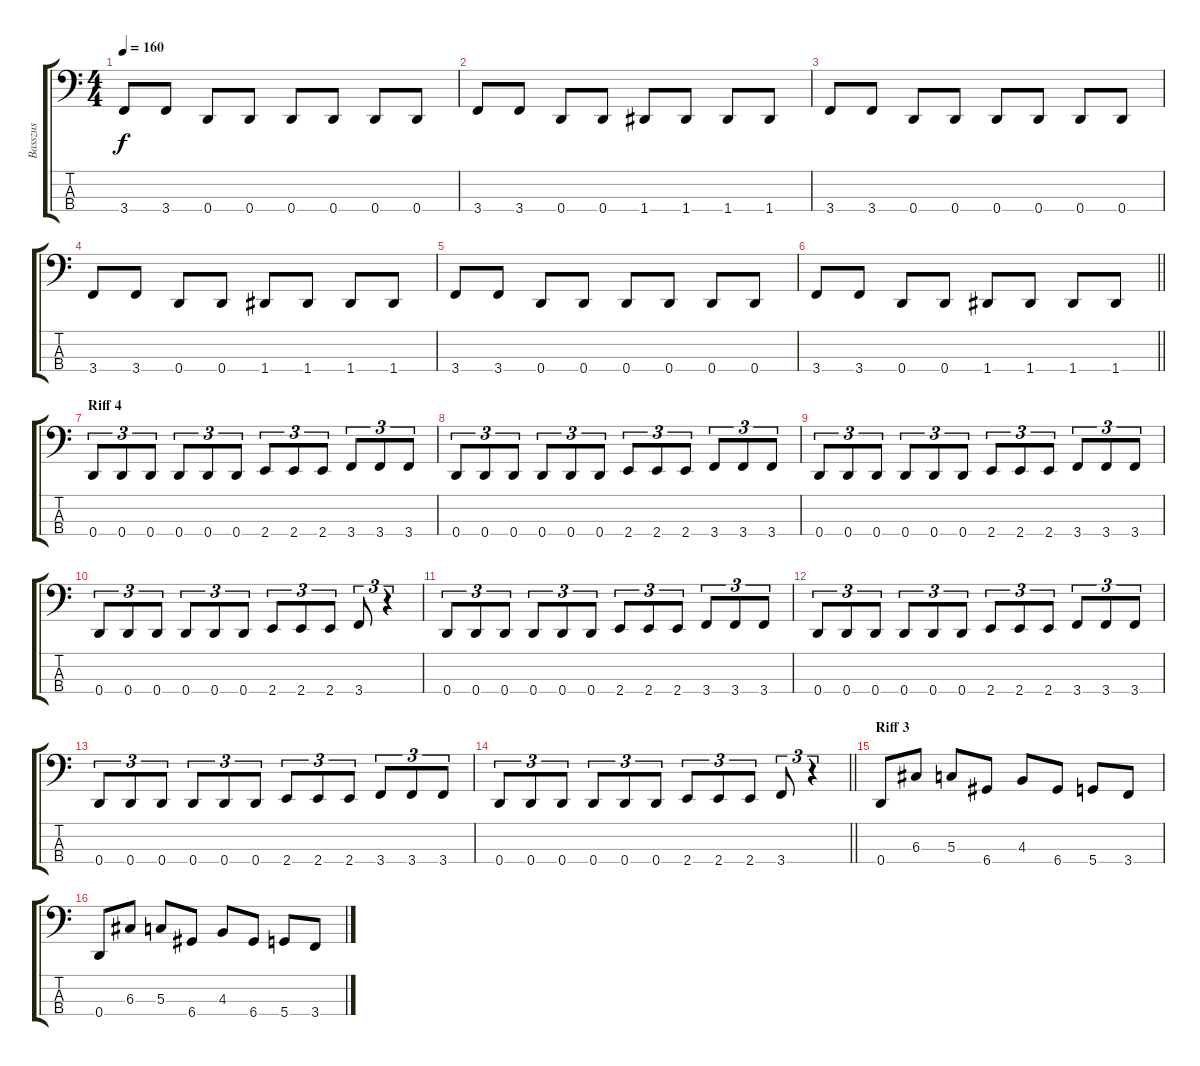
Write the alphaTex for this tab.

\track ("Basszus" "Basszus") {instrument slapbass2}
\staff {score tabs}
\tuning (F2 C2 G1 D1) {hide}
\ts (4 4)
\tempo 160
\clef f4
\ks c
3.4.8{dy f} 3.4.8 0.4.8 0.4.8 0.4.8 0.4.8 0.4.8 0.4.8 |
3.4.8 3.4.8 0.4.8 0.4.8 1.4.8 1.4.8 1.4.8 1.4.8 |
3.4.8 3.4.8 0.4.8 0.4.8 0.4.8 0.4.8 0.4.8 0.4.8 |
3.4.8 3.4.8 0.4.8 0.4.8 1.4.8 1.4.8 1.4.8 1.4.8 |
3.4.8 3.4.8 0.4.8 0.4.8 0.4.8 0.4.8 0.4.8 0.4.8 |
\barLineRight lightlight
3.4.8 3.4.8 0.4.8 0.4.8 1.4.8 1.4.8 1.4.8 1.4.8 |
\section ("" "Riff 4")
0.4.8{tu (3 2)} 0.4.8{tu (3 2)} 0.4.8{tu (3 2)} 0.4.8{tu (3 2)} 0.4.8{tu (3 2)} 0.4.8{tu (3 2)} 2.4.8{tu (3 2)} 2.4.8{tu (3 2)} 2.4.8{tu (3 2)} 3.4.8{tu (3 2)} 3.4.8{tu (3 2)} 3.4.8{tu (3 2)} |
0.4.8{tu (3 2)} 0.4.8{tu (3 2)} 0.4.8{tu (3 2)} 0.4.8{tu (3 2)} 0.4.8{tu (3 2)} 0.4.8{tu (3 2)} 2.4.8{tu (3 2)} 2.4.8{tu (3 2)} 2.4.8{tu (3 2)} 3.4.8{tu (3 2)} 3.4.8{tu (3 2)} 3.4.8{tu (3 2)} |
0.4.8{tu (3 2)} 0.4.8{tu (3 2)} 0.4.8{tu (3 2)} 0.4.8{tu (3 2)} 0.4.8{tu (3 2)} 0.4.8{tu (3 2)} 2.4.8{tu (3 2)} 2.4.8{tu (3 2)} 2.4.8{tu (3 2)} 3.4.8{tu (3 2)} 3.4.8{tu (3 2)} 3.4.8{tu (3 2)} |
0.4.8{tu (3 2)} 0.4.8{tu (3 2)} 0.4.8{tu (3 2)} 0.4.8{tu (3 2)} 0.4.8{tu (3 2)} 0.4.8{tu (3 2)} 2.4.8{tu (3 2)} 2.4.8{tu (3 2)} 2.4.8{tu (3 2)} 3.4.8{tu (3 2)} r.4{tu (3 2)} |
0.4.8{tu (3 2)} 0.4.8{tu (3 2)} 0.4.8{tu (3 2)} 0.4.8{tu (3 2)} 0.4.8{tu (3 2)} 0.4.8{tu (3 2)} 2.4.8{tu (3 2)} 2.4.8{tu (3 2)} 2.4.8{tu (3 2)} 3.4.8{tu (3 2)} 3.4.8{tu (3 2)} 3.4.8{tu (3 2)} |
0.4.8{tu (3 2)} 0.4.8{tu (3 2)} 0.4.8{tu (3 2)} 0.4.8{tu (3 2)} 0.4.8{tu (3 2)} 0.4.8{tu (3 2)} 2.4.8{tu (3 2)} 2.4.8{tu (3 2)} 2.4.8{tu (3 2)} 3.4.8{tu (3 2)} 3.4.8{tu (3 2)} 3.4.8{tu (3 2)} |
0.4.8{tu (3 2)} 0.4.8{tu (3 2)} 0.4.8{tu (3 2)} 0.4.8{tu (3 2)} 0.4.8{tu (3 2)} 0.4.8{tu (3 2)} 2.4.8{tu (3 2)} 2.4.8{tu (3 2)} 2.4.8{tu (3 2)} 3.4.8{tu (3 2)} 3.4.8{tu (3 2)} 3.4.8{tu (3 2)} |
\barLineRight lightlight
0.4.8{tu (3 2)} 0.4.8{tu (3 2)} 0.4.8{tu (3 2)} 0.4.8{tu (3 2)} 0.4.8{tu (3 2)} 0.4.8{tu (3 2)} 2.4.8{tu (3 2)} 2.4.8{tu (3 2)} 2.4.8{tu (3 2)} 3.4.8{tu (3 2)} r.4{tu (3 2)} |
\section ("" "Riff 3")
0.4.8 6.3.8 5.3.8 6.4.8 4.3.8 6.4.8 5.4.8 3.4.8 |
0.4.8 6.3.8 5.3.8 6.4.8 4.3.8 6.4.8 5.4.8 3.4.8
